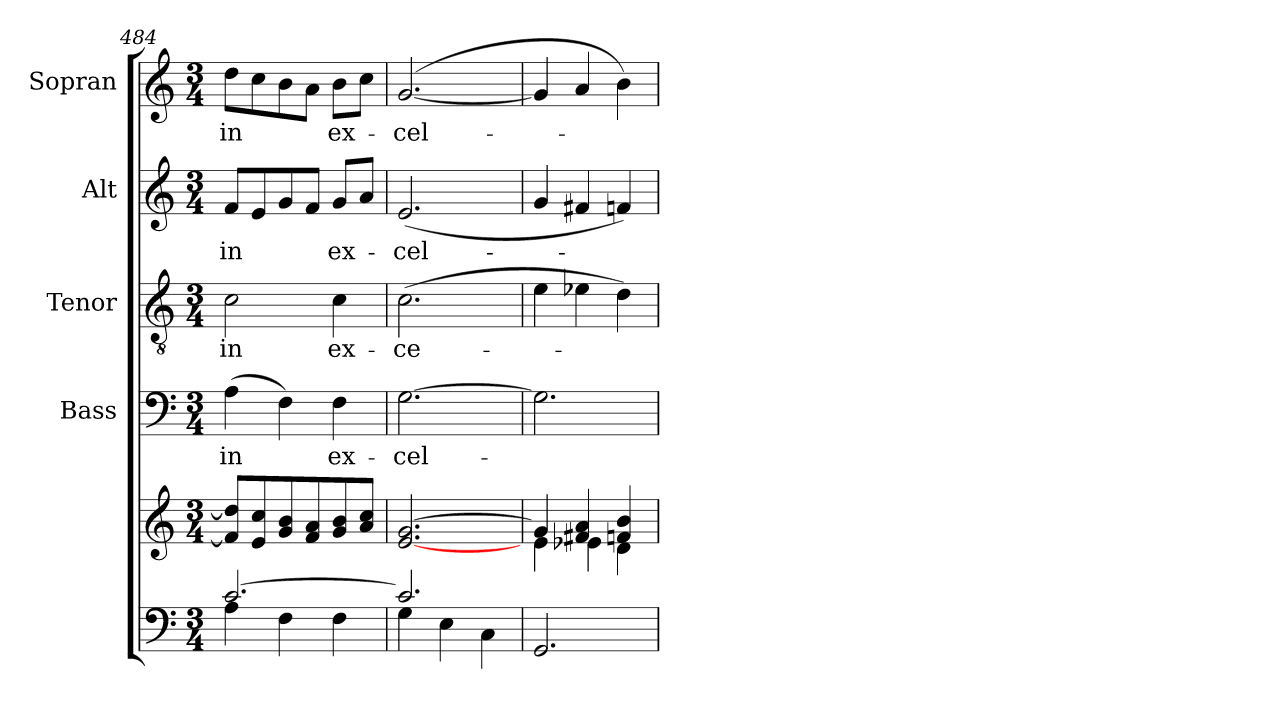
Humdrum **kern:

**kern	**kern	**kern	**text	**kern	**text	**kern	**text	**kern	**text
*part5	*part5	*part4	*part4	*part3	*part3	*part2	*part2	*part1	*part1
*staff6	*staff5	*staff4	*staff4	*staff3	*staff3	*staff2	*staff2	*staff1	*staff1
*	*	*I"Bass	*	*I"Tenor	*	*I"Alt	*	*I"Sopran	*
*	*	*I'B.	*	*I'T.	*	*I'A.	*	*I'S.	*
*clefF4	*clefG2	*clefF4	*	*clefGv2	*	*clefG2	*	*clefG2	*
*k[]	*k[]	*k[]	*	*k[]	*	*k[]	*	*k[]	*
*C:	*C:	*C:	*	*C:	*	*C:	*	*C:	*
*M3/4	*M3/4	*M3/4	*	*M3/4	*	*M3/4	*	*M3/4	*
=484	=484	=484	=484	=484	=484	=484	=484	=484	=484
*^	*	*	*	*	*	*	*	*	*
!	!	!	!	!LO:LY:b	!	!LO:LY:b	!	!LO:LY:b	!	!LO:LY:b
[>2.c/	4A\	8f/] 8dd/]L	(>4A\	in	2c\	in	8f/L	in	8dd\L	in
.	.	8e/ 8cc/	.	.	.	.	8e/	.	8cc\	.
.	4F\	8g/ 8b/	4F\)	.	.	.	8g/	.	8b\	.
.	.	8f/ 8a/	.	.	.	.	8f/J	.	8a\J	.
!	!	!	!	!LO:LY:b	!	!LO:LY:b	!	!LO:LY:b	!	!LO:LY:b
.	4F\	8g/ 8b/	4F\	ex-	4c\	ex-	8g/L	ex-	8b\L	ex-
.	.	8a/ 8cc/J	.	.	.	.	8a/J	.	8cc\J	.
=485	=485	=485	=485	=485	=485	=485	=485	=485	=485	=485
!	!	!	!	!LO:LY:b	!	!LO:LY:b	!	!LO:LY:b	!	!LO:LY:b
2.c/]	4G\	[2.e/ [2.g/	[2.G\	-cel-	(>2.c\	-ce-	(<2.e/	-cel-	([2.g/	-cel-
.	4E\	.	.	.	.	.	.	.	.	.
.	4C\	.	.	.	.	.	.	.	.	.
*v	*v	*	*	*	*	*	*	*	*	*
=486	=486	=486	=486	=486	=486	=486	=486	=486	=486
*	*^	*	*	*	*	*	*	*	*
2.GG/	4g/]	4e\	2.G\]	.	4e\	.	4g/	.	4g/]	.
.	4f#X/ 4a/	4e-X\	.	.	4e-X\	.	4f#X/	.	4a/	.
.	4fn/ 4b/	4d\	.	.	4d\)	.	4fn/)	.	4b\)	.
*	*v	*v	*	*	*	*	*	*	*	*
=	=	=	=	=	=	=	=	=	=
*-	*-	*-	*-	*-	*-	*-	*-	*-	*-
